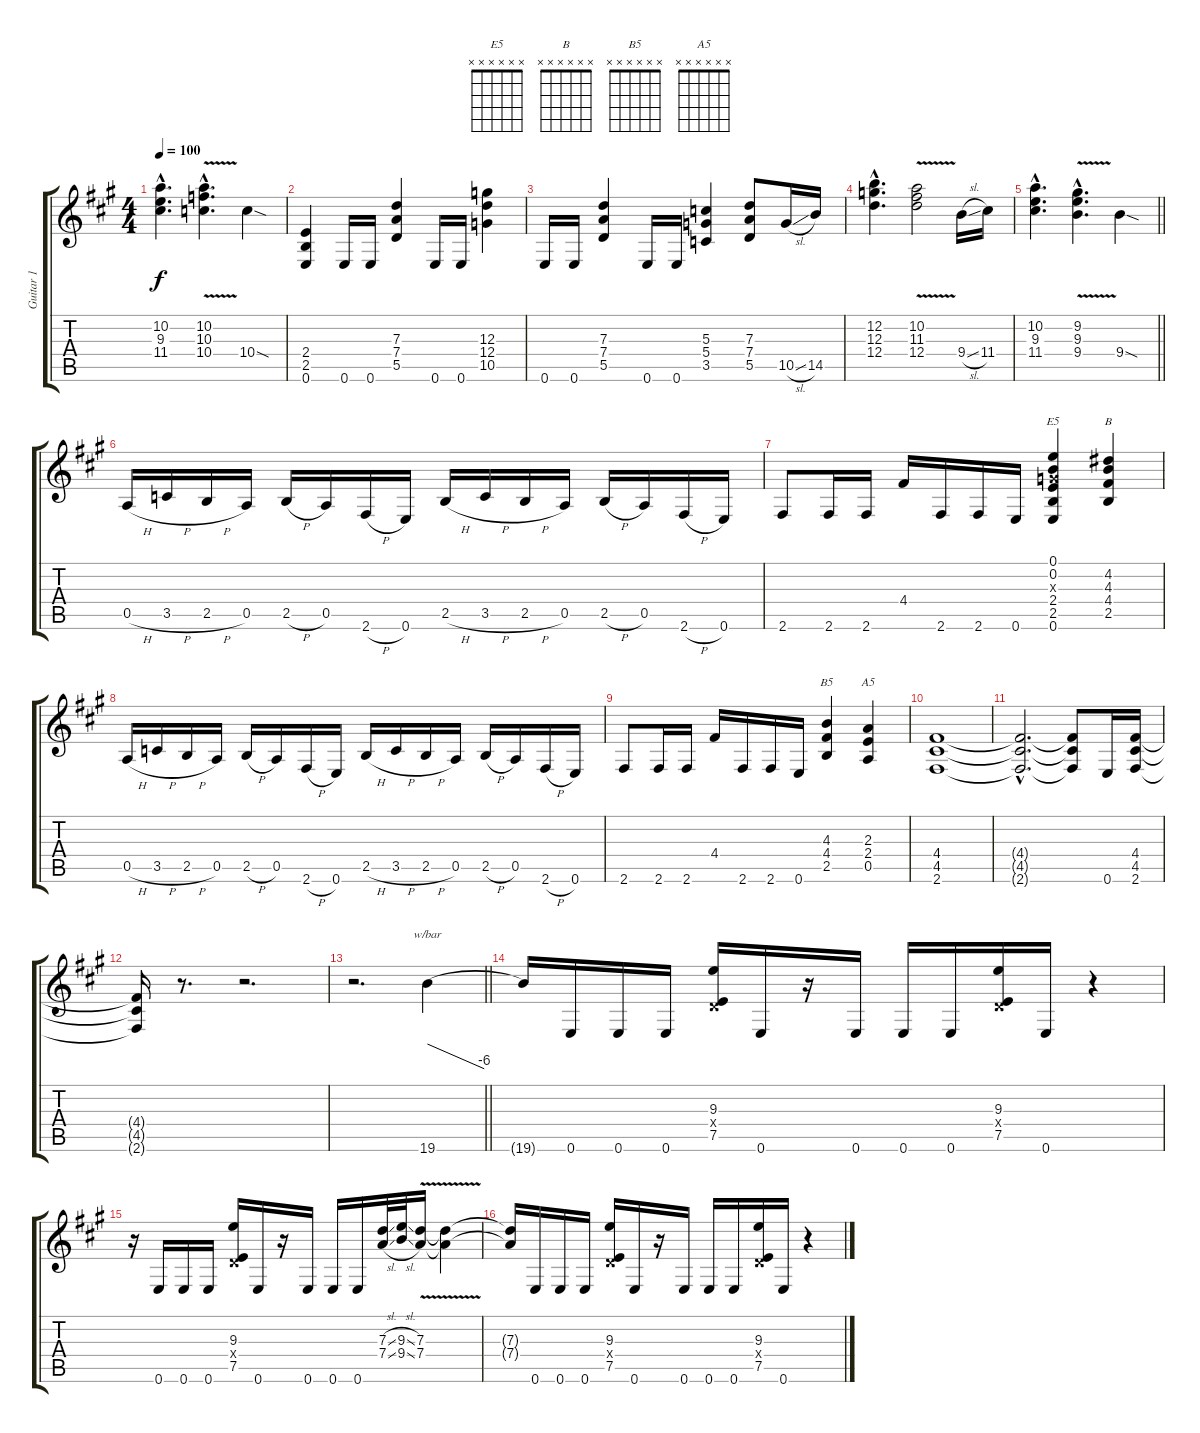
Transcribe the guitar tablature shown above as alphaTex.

\track ("Guitar 1" "Guitar 1") {instrument distortionguitar}
\staff {score tabs}
\tuning (E4 B3 G3 D3 A2 E2) {hide}
\chord ("E5" x x x x x x)
\chord ("B" x x x x x x)
\chord ("B5" x x x x x x)
\chord ("A5" x x x x x x)
\ts (4 4)
\tempo 100
\clef g2
\ks f#minor
(10.2{hac} 9.3{hac} 11.4{hac}).4{d dy f} (10.2{v hac} 10.3{v hac} 10.4{v hac}).4{d} 10.4{sod}.4 |
(2.4 2.5 0.6).4 0.6.16 0.6.16 (7.3 7.4 5.5).4 0.6.16 0.6.16 (12.3 12.4 10.5).4 |
0.6.16 0.6.16 (7.3 7.4 5.5).4 0.6.16 0.6.16 (5.3 5.4 3.5).4 (7.3 7.4 5.5).8 10.5{sl}.16 14.5.16 |
(12.2{hac} 12.3{hac} 12.4{hac}).4{d} (10.2{v} 11.3{v} 12.4{v}).2 9.4{sl}.16 11.4.16 |
\barLineRight lightlight
(10.2{hac} 9.3{hac} 11.4{hac}).4{d} (9.2{v hac} 9.3{v hac} 9.4{v hac}).4{d} 9.4{sod}.4 |
0.5{h}.16 3.5{h}.16 2.5{h}.16 0.5.16 2.5{h}.16 0.5.16 2.6{h}.16 0.6.16 2.5{h}.16 3.5{h}.16 2.5{h}.16 0.5.16 2.5{h}.16 0.5.16 2.6{h}.16 0.6.16 |
2.6.8 2.6.16 2.6.16 4.4.16 2.6.16 2.6.16 0.6.16 (0.1 0.2 0.3{x} 2.4 2.5 0.6).4{ch "E5"} (4.2 4.3 4.4 2.5).4{ch "B"} |
0.5{h}.16 3.5{h}.16 2.5{h}.16 0.5.16 2.5{h}.16 0.5.16 2.6{h}.16 0.6.16 2.5{h}.16 3.5{h}.16 2.5{h}.16 0.5.16 2.5{h}.16 0.5.16 2.6{h}.16 0.6.16 |
2.6.8 2.6.16 2.6.16 4.4.16 2.6.16 2.6.16 0.6.16 (4.3 4.4 2.5).4{ch "B5"} (2.3 2.4 0.5).4{ch "A5"} |
(4.4 4.5 2.6).1 |
(4.4{hac t} 4.5{hac t} 2.6{hac t}).2{d} (4.4{t} 4.5{t} 2.6{t}).8 0.6.16 (4.4 4.5 2.6).16 |
(4.4{t} 4.5{t} 2.6{t}).16 r.8{d} r.2{d} |
\barLineRight lightlight
r.2{d} 19.6.4{tbe (dive default 0 0 60 -24)} |
19.6{t}.16 0.6.16 0.6.16 0.6.16 (9.3 0.4{x} 7.5).16 0.6.16 r.16 0.6.16 0.6.16 0.6.16 (9.3 0.4{x} 7.5).16 0.6.16 r.4 |
r.16 0.6.16 0.6.16 0.6.16 (9.3 0.4{x} 7.5).16 0.6.16 r.16 0.6.16 0.6.16 0.6.16 (7.3{sl} 7.4{sl}).32 (9.3{sl} 9.4{sl}).32 (7.3{v} 7.4{v}).16 (7.3{t} 7.4{t}).4 |
(7.3{t} 7.4{t}).16 0.6.16 0.6.16 0.6.16 (9.3 0.4{x} 7.5).16 0.6.16 r.16 0.6.16 0.6.16 0.6.16 (9.3 0.4{x} 7.5).16 0.6.16 r.4
